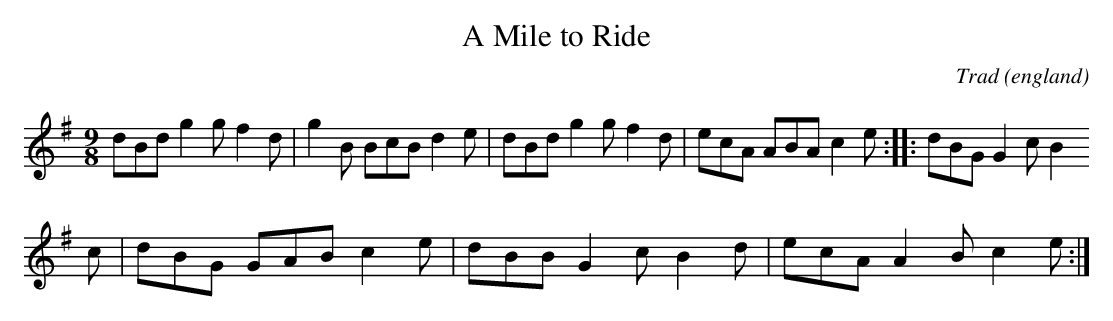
X:1
T:Mile to Ride, A
O:england
C:Trad
M:9/8
K:G
dBd g2 g f2 d| g2 B BcB d2 e| dBd g2 g f2 d |ecA ABA c2 e :: dBG G2 cB2
c|\
dBG GAB c2 e | dBB G2 c B2 d | ecA A2B c2 e:|
